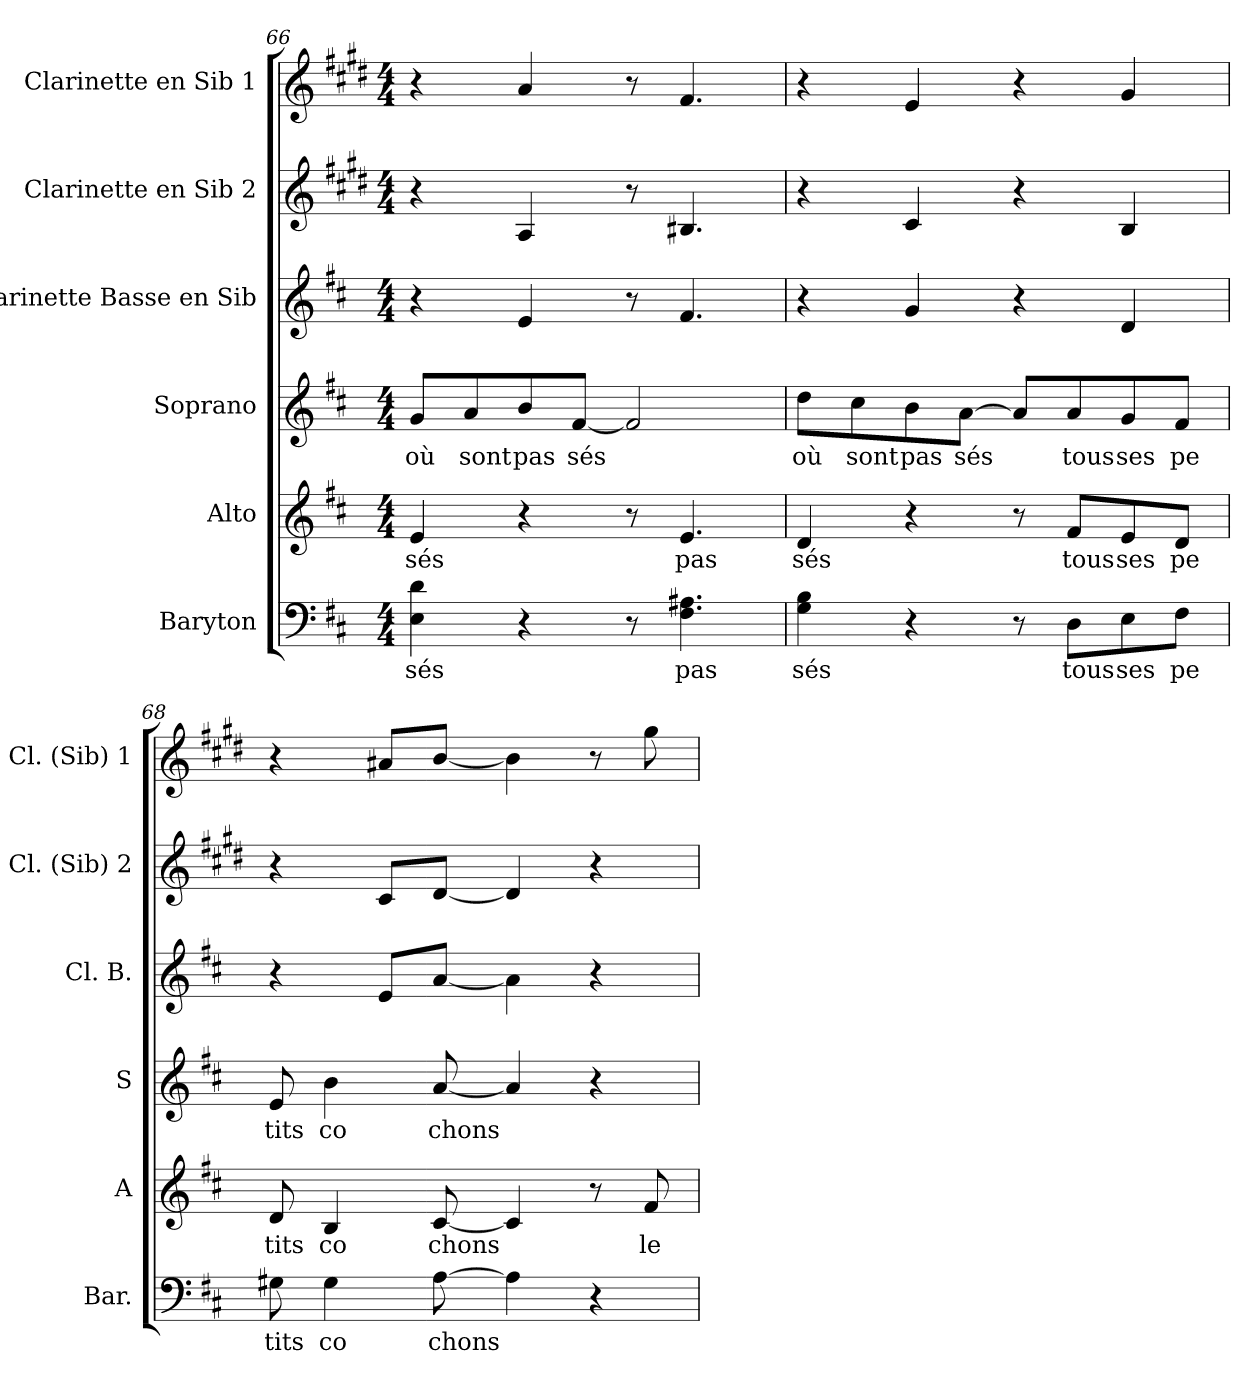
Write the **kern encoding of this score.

**kern	**text	**kern	**text	**kern	**text	**kern	**kern	**kern
*part6	*part6	*part5	*part5	*part4	*part4	*part3	*part2	*part1
*staff6	*staff6	*staff5	*staff5	*staff4	*staff4	*staff3	*staff2	*staff1
*I"Baryton	*	*I"Alto	*	*I"Soprano	*	*I"Clarinette Basse en Sib	*I"Clarinette en Sib 2	*I"Clarinette en Sib 1
*I'Bar.	*	*I'A	*	*I'S	*	*I'Cl. B.	*I'Cl. (Sib) 2	*I'Cl. (Sib) 1
*clefF4	*	*clefG2	*	*clefG2	*	*clefG2	*clefG2	*clefG2
*	*	*	*	*	*	*ITrd8c14	*ITrd1c2	*ITrd1c2
*k[f#c#]	*	*k[f#c#]	*	*k[f#c#]	*	*k[f#c#]	*k[f#c#]	*k[f#c#]
*D:	*	*D:	*	*D:	*	*D:	*D:	*D:
*M4/4	*	*M4/4	*	*M4/4	*	*M4/4	*M4/4	*M4/4
=66	=66	=66	=66	=66	=66	=66	=66	=66
!	!LO:LY:b	!	!	!	!	!	!	!
!	!	!	!LO:LY:b	!	!	!	!	!
!	!	!	!	!	!LO:LY:b	!	!	!
4E\ 4d\	sés	4e/	sés	8g/L	où	4r	4r	4r
!	!	!	!	!	!LO:LY:b	!	!	!
.	.	.	.	8a/	sont	.	.	.
!	!	!	!	!	!LO:LY:b	!	!	!
4r	.	4r	.	8b/	pas	4E/	4G/	4g/
!	!	!	!	!	!LO:LY:b	!	!	!
.	.	.	.	[8f#/J	sés	.	.	.
8r	.	8r	.	2f#/]	.	8r	8r	8r
!	!LO:LY:b	!	!	!	!	!	!	!
!	!	!	!LO:LY:b	!	!	!	!	!
4.F#\ 4.A#X\	pas	4.e/	pas	.	.	4.F#/	4.A#X/	4.e/
!!LO:PB:g=z
=67	=67	=67	=67	=67	=67	=67	=67	=67
!	!LO:LY:b	!	!	!	!	!	!	!
!	!	!	!LO:LY:b	!	!	!	!	!
!	!	!	!	!	!LO:LY:b	!	!	!
4G\ 4B\	sés	4d/	sés	8dd\L	où	4r	4r	4r
!	!	!	!	!	!LO:LY:b	!	!	!
.	.	.	.	8cc#\	sont	.	.	.
!	!	!	!	!	!LO:LY:b	!	!	!
4r	.	4r	.	8b\	pas	4G/	4B/	4d/
!	!	!	!	!	!LO:LY:b	!	!	!
.	.	.	.	[8a\J	sés	.	.	.
8r	.	8r	.	8a/L]	.	4r	4r	4r
!	!LO:LY:b	!	!	!	!	!	!	!
!	!	!	!LO:LY:b	!	!	!	!	!
!	!	!	!	!	!LO:LY:b	!	!	!
8D\L	tous	8f#/L	tous	8a/	tous	.	.	.
!	!LO:LY:b	!	!	!	!	!	!	!
!	!	!	!LO:LY:b	!	!	!	!	!
!	!	!	!	!	!LO:LY:b	!	!	!
8E\	ses	8e/	ses	8g/	ses	4D/	4A/	4f#/
!	!LO:LY:b	!	!	!	!	!	!	!
!	!	!	!LO:LY:b	!	!	!	!	!
!	!	!	!	!	!LO:LY:b	!	!	!
8F#\J	pe	8d/J	pe	8f#/J	pe	.	.	.
=68	=68	=68	=68	=68	=68	=68	=68	=68
!	!LO:LY:b	!	!	!	!	!	!	!
!	!	!	!LO:LY:b	!	!	!	!	!
!	!	!	!	!	!LO:LY:b	!	!	!
8G#X\	tits	8d/	tits	8e/	tits	4r	4r	4r
!	!LO:LY:b	!	!	!	!	!	!	!
!	!	!	!LO:LY:b	!	!	!	!	!
!	!	!	!	!	!LO:LY:b	!	!	!
4G#\	co	4B/	co	4b\	co	.	.	.
.	.	.	.	.	.	8E/L	8B/L	8g#X/L
!	!LO:LY:b	!	!	!	!	!	!	!
!	!	!	!LO:LY:b	!	!	!	!	!
!	!	!	!	!	!LO:LY:b	!	!	!
[8A\	chons	[8c#/	chons	[8a/	chons	[8A/J	[8c#/J	[8a/J
4A\]	.	4c#/]	.	4a/]	.	4A\]	4c#/]	4a\]
4r	.	8r	.	4r	.	4r	4r	8r
!	!	!	!LO:LY:b	!	!	!	!	!
.	.	8f#/	le	.	.	.	.	8ff#\
=	=	=	=	=	=	=	=	=
*-	*-	*-	*-	*-	*-	*-	*-	*-
